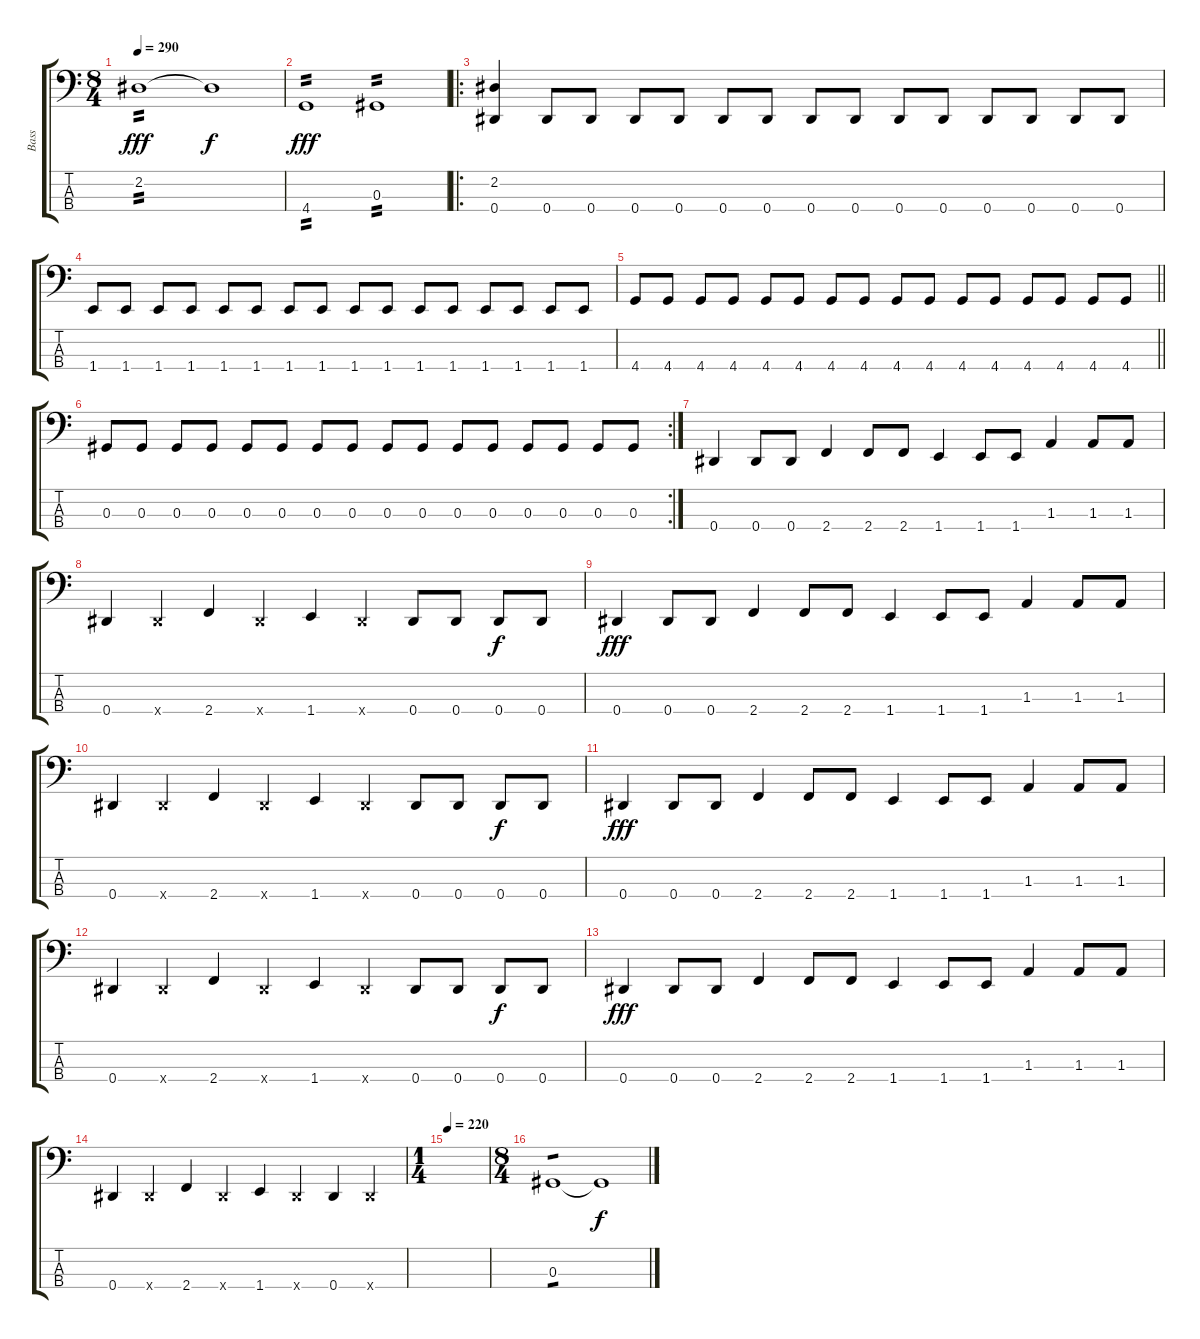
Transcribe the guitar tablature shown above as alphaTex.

\track ("Bass" "Bass") {instrument electricbassfinger}
\staff {score tabs}
\tuning (Gb2 Db2 Ab1 Eb1) {hide}
\ts (8 4)
\tempo 290
\clef f4
\ks c
2.2.1{tp 2 dy fff} 2.2{t}.1{dy f} |
4.4.1{tp 2 dy fff} 0.3.1{tp 2} |
\ro
(2.2 0.4).4 0.4.8 0.4.8 0.4.8 0.4.8 0.4.8 0.4.8 0.4.8 0.4.8 0.4.8 0.4.8 0.4.8 0.4.8 0.4.8 0.4.8 |
1.4.8 1.4.8 1.4.8 1.4.8 1.4.8 1.4.8 1.4.8 1.4.8 1.4.8 1.4.8 1.4.8 1.4.8 1.4.8 1.4.8 1.4.8 1.4.8 |
\barLineRight lightlight
4.4.8 4.4.8 4.4.8 4.4.8 4.4.8 4.4.8 4.4.8 4.4.8 4.4.8 4.4.8 4.4.8 4.4.8 4.4.8 4.4.8 4.4.8 4.4.8 |
\rc 2
0.3.8 0.3.8 0.3.8 0.3.8 0.3.8 0.3.8 0.3.8 0.3.8 0.3.8 0.3.8 0.3.8 0.3.8 0.3.8 0.3.8 0.3.8 0.3.8 |
0.4.4 0.4.8 0.4.8 2.4.4 2.4.8 2.4.8 1.4.4 1.4.8 1.4.8 1.3.4 1.3.8 1.3.8 |
0.4.4 0.4{x}.4 2.4.4 0.4{x}.4 1.4.4 0.4{x}.4 0.4.8 0.4.8 0.4.8{dy f} 0.4.8 |
0.4.4{dy fff} 0.4.8 0.4.8 2.4.4 2.4.8 2.4.8 1.4.4 1.4.8 1.4.8 1.3.4 1.3.8 1.3.8 |
0.4.4 0.4{x}.4 2.4.4 0.4{x}.4 1.4.4 0.4{x}.4 0.4.8 0.4.8 0.4.8{dy f} 0.4.8 |
0.4.4{dy fff} 0.4.8 0.4.8 2.4.4 2.4.8 2.4.8 1.4.4 1.4.8 1.4.8 1.3.4 1.3.8 1.3.8 |
0.4.4 0.4{x}.4 2.4.4 0.4{x}.4 1.4.4 0.4{x}.4 0.4.8 0.4.8 0.4.8{dy f} 0.4.8 |
0.4.4{dy fff} 0.4.8 0.4.8 2.4.4 2.4.8 2.4.8 1.4.4 1.4.8 1.4.8 1.3.4 1.3.8 1.3.8 |
0.4.4 0.4{x}.4 2.4.4 0.4{x}.4 1.4.4 0.4{x}.4 0.4.4 0.4{x}.4 |
\ts (1 4)
\tempo 220
|
\ts (8 4)
0.3.1{tp 1} 0.3{t}.1{dy f}
